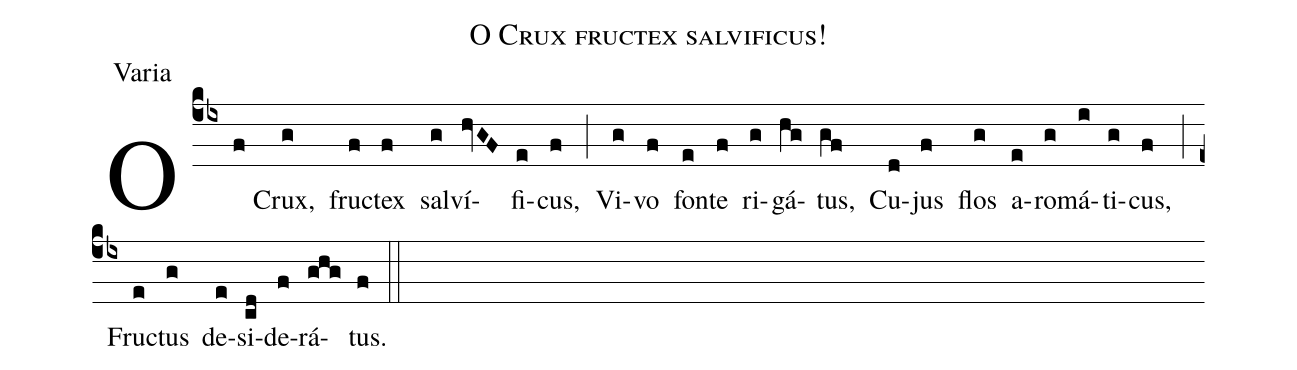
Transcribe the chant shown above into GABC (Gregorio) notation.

name:O Crux fructex salvificus!;
office-part:Varia;
%%
(cb4)O(f) Crux,(g) fru(f)ctex(f) sal(g)ví(hvGF)fi(e)cus,(f) (;) Vi(g)vo(f) fon(e)te(f) ri(g)gá(hg)tus,(gf) Cu(d)jus(f) flos(g) a(e)ro(g)má(i)ti(g)cus,(f) (;) Fru(e)ctus(g) de(e)si(cd)de(f)rá(ghg)tus.(f) (::)
